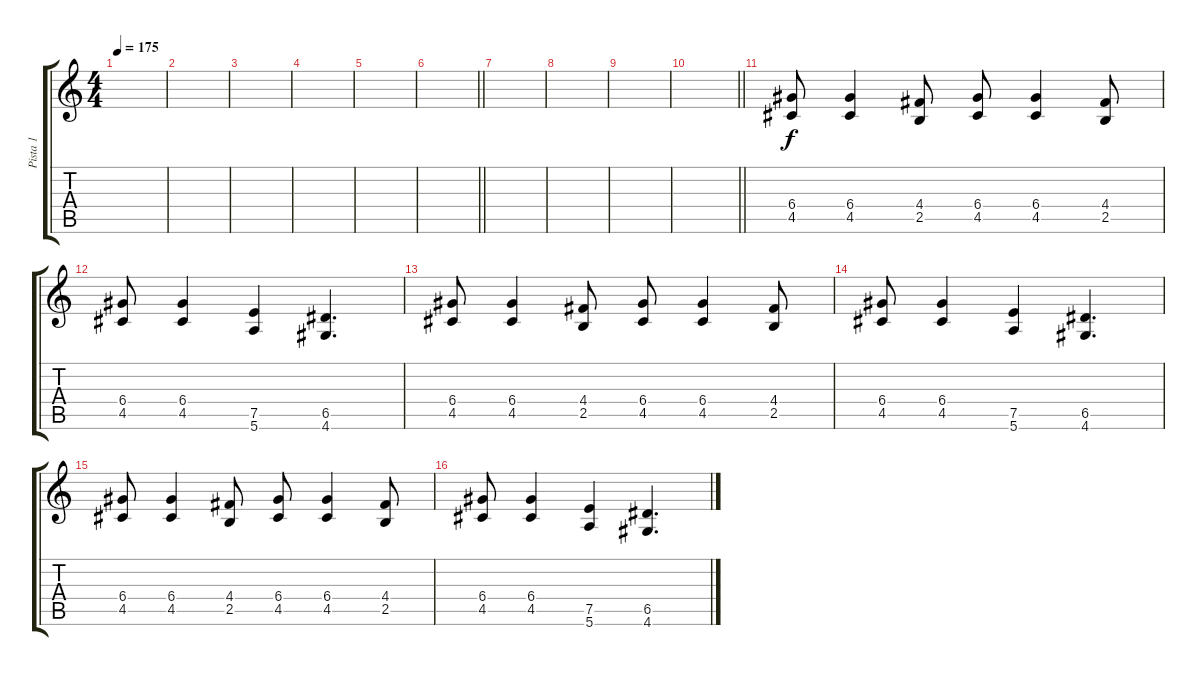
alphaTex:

\track ("Pista 1" "Pista 1") {instrument distortionguitar}
\staff {score tabs}
\tuning (E4 B3 G3 D3 A2 E2) {hide}
\ts (4 4)
\tempo 175
\clef g2
\ks c
|
|
|
|
|
\barLineRight lightlight
|
|
|
|
\barLineRight lightlight
|
(6.4 4.5).8 (6.4 4.5).4 (4.4 2.5).8 (6.4 4.5).8 (6.4 4.5).4 (4.4 2.5).8 |
(6.4 4.5).8 (6.4 4.5).4 (7.5 5.6).4 (6.5 4.6).4{d} |
(6.4 4.5).8 (6.4 4.5).4 (4.4 2.5).8 (6.4 4.5).8 (6.4 4.5).4 (4.4 2.5).8 |
(6.4 4.5).8 (6.4 4.5).4 (7.5 5.6).4 (6.5 4.6).4{d} |
(6.4 4.5).8 (6.4 4.5).4 (4.4 2.5).8 (6.4 4.5).8 (6.4 4.5).4 (4.4 2.5).8 |
(6.4 4.5).8 (6.4 4.5).4 (7.5 5.6).4 (6.5 4.6).4{d}
